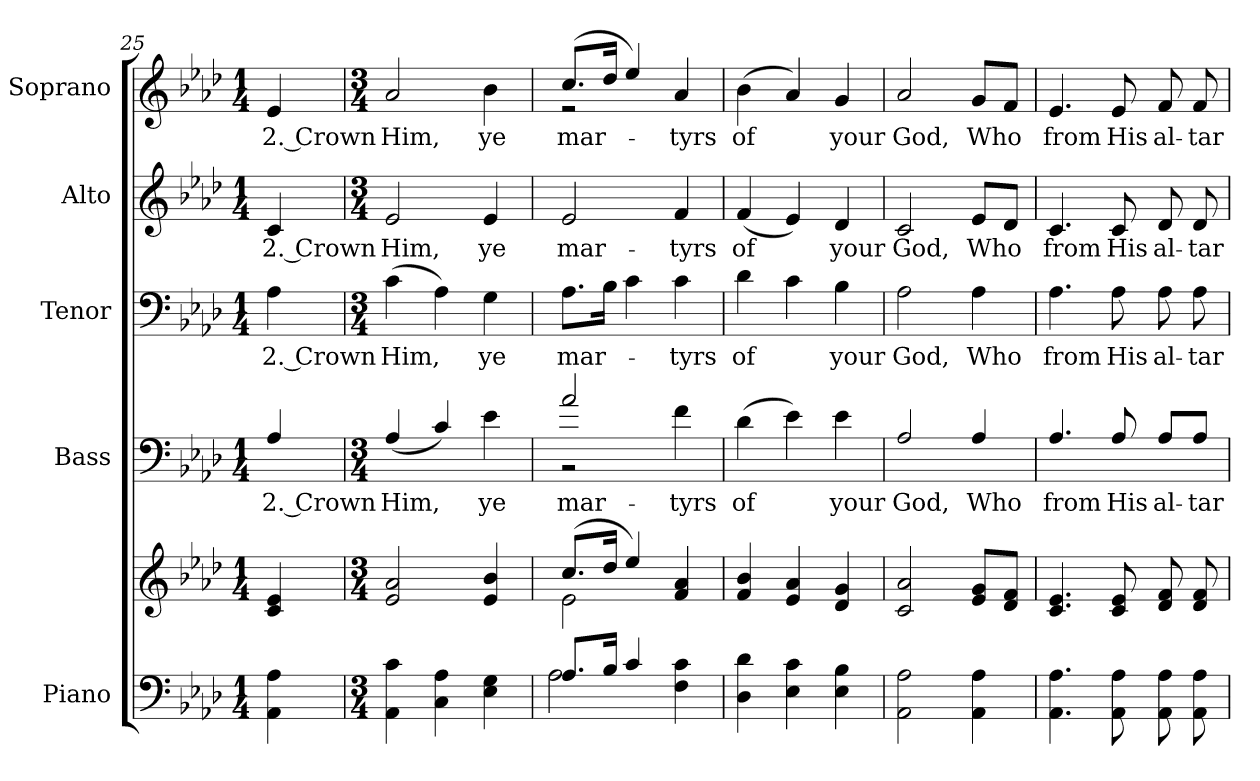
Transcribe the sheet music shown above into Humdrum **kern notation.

**kern	**kern	**kern	**text	**kern	**text	**kern	**text	**kern	**text
*part5	*part5	*part4	*part4	*part3	*part3	*part2	*part2	*part1	*part1
*staff6	*staff5	*staff4	*staff4	*staff3	*staff3	*staff2	*staff2	*staff1	*staff1
*I"Piano	*	*I"Bass	*	*I"Tenor	*	*I"Alto	*	*I"Soprano	*
*I'Pno.	*	*I'B.	*	*I'T.	*	*I'A.	*	*I'S.	*
!!LO:PB:g=z
*clefF4	*clefG2	*clefF4	*	*clefF4	*	*clefG2	*	*clefG2	*
*	*	*ITrd7c12	*	*	*	*	*	*	*
*k[b-e-a-d-]	*k[b-e-a-d-]	*k[b-e-a-d-]	*	*k[b-e-a-d-]	*	*k[b-e-a-d-]	*	*k[b-e-a-d-]	*
*f:	*f:	*f:	*	*f:	*	*f:	*	*f:	*
*M1/4	*M1/4	*M1/4	*	*M1/4	*	*M1/4	*	*M1/4	*
=25	=25	=25	=25	=25	=25	=25	=25	=25	=25
!	!	!	!LO:LY:b:color=#000000	!	!	!	!	!	!
!	!	!	!	!	!LO:LY:b:color=#000000	!	!	!	!
!	!	!	!	!	!	!	!LO:LY:b:color=#000000	!	!
!	!	!	!	!	!	!	!	!	!LO:LY:b:color=#000000
4AA-i\ 4A-i	4ci/ 4e-i	4AA-i/	2. Crown	4A-i\	2. Crown	4ci/	2. Crown	4e-i/	2. Crown
=26	=26	=26	=26	=26	=26	=26	=26	=26	=26
*M3/4	*M3/4	*M3/4	*	*M3/4	*	*M3/4	*	*M3/4	*
!	!	!	!LO:LY:b:color=#000000	!	!	!	!	!	!
!	!	!	!	!	!LO:LY:b:color=#000000	!	!	!	!
!	!	!	!	!	!	!	!LO:LY:b:color=#000000	!	!
!	!	!	!	!	!	!	!	!	!LO:LY:b:color=#000000
4AA-i\ 4ci	2e-i/ 2a-i	(4AA-i/	Him,	(4ci\	Him,	2e-i/	Him,	2a-i/	Him,
4Ci\ 4A-i	.	4Ci/)	.	4A-i\)	.	.	.	.	.
!	!	!	!LO:LY:b:color=#000000	!	!	!	!	!	!
!	!	!	!	!	!LO:LY:b:color=#000000	!	!	!	!
!	!	!	!	!	!	!	!LO:LY:b:color=#000000	!	!
!	!	!	!	!	!	!	!	!	!LO:LY:b:color=#000000
4E-i\ 4Gi	4e-i/ 4b-i	4E-i\	ye	4Gi\	ye	4e-i/	ye	4b-i\	ye
=27	=27	=27	=27	=27	=27	=27	=27	=27	=27
*^	*^	*	*	*	*	*	*	*	*
!	!	!	!	!	!LO:LY:b:color=#000000	!	!	!	!	!	!
*	*	*	*	*^	*	*	*	*	*	*	*
!	!	!	!	!	!	!	!	!LO:LY:b:color=#000000	!	!	!	!
!	!	!	!	!	!	!	!	!	!	!LO:LY:b:color=#000000	!	!
!	!	!	!	!	!	!	!	!	!	!	!	!LO:LY:b:color=#000000
*	*	*	*	*	*	*	*	*	*	*	*^	*
8.A-i/L	2A-i\	(8.cci/L	2e-i\	2A-i/	2r	mar-	8.A-i\L	mar-	2e-i/	mar-	(8.cci/L	2r	mar-
16B-i/Jk	.	16dd-i/Jk	.	.	.	.	16B-i\Jk	.	.	.	16dd-i/Jk	.	.
4ci/	.	4ee-i/)	.	.	.	.	4ci\	.	.	.	4ee-i/)	.	.
!	!	!	!	!	!	!LO:LY:b:color=#000000	!	!	!	!	!	!	!
!	!	!	!	!	!	!	!	!LO:LY:b:color=#000000	!	!	!	!	!
!	!	!	!	!	!	!	!	!	!	!LO:LY:b:color=#000000	!	!	!
!	!	!	!	!	!	!	!	!	!	!	!	!	!LO:LY:b:color=#000000
4Fi\ 4ci	4ryy	4fi/ 4a-i	4ryy	4Fi\	4ryy	-tyrs	4ci\	-tyrs	4fi/	-tyrs	4a-i/	4ryy	-tyrs
*v	*v	*	*	*v	*v	*	*	*	*	*	*v	*v	*
*	*v	*v	*	*	*	*	*	*	*	*
=28	=28	=28	=28	=28	=28	=28	=28	=28	=28
*^	*^	*^	*	*	*	*	*	*^	*
!	!	!	!	!	!	!LO:LY:b:color=#000000	!	!	!	!	!	!	!
*v	*v	*	*	*v	*v	*	*	*	*	*	*v	*v	*
*	*v	*v	*	*	*	*	*	*	*	*
*^	*^	*^	*	*	*	*	*	*^	*
!	!	!	!	!	!	!	!	!LO:LY:b:color=#000000	!	!	!	!	!
*v	*v	*	*	*v	*v	*	*	*	*	*	*v	*v	*
*	*v	*v	*	*	*	*	*	*	*	*
*^	*^	*^	*	*	*	*	*	*^	*
!	!	!	!	!	!	!	!	!	!	!LO:LY:b:color=#000000	!	!	!
*v	*v	*	*	*v	*v	*	*	*	*	*	*v	*v	*
*	*v	*v	*	*	*	*	*	*	*	*
*^	*^	*^	*	*	*	*	*	*^	*
!	!	!	!	!	!	!	!	!	!	!	!	!	!LO:LY:b:color=#000000
*v	*v	*	*	*v	*v	*	*	*	*	*	*v	*v	*
*	*v	*v	*	*	*	*	*	*	*	*
4D-i\ 4d-i	((4fi/ 4b-i	(4D-i\	of	4d-i\	of	(4fi/	of	(4b-i\	of
4E-i\ 4ci	4e-i/ 4a-i	4E-i\)	.	4ci\	.	4e-i/)	.	4a-i/)	.
!	!	!	!LO:LY:b:color=#000000	!	!	!	!	!	!
!	!	!	!	!	!LO:LY:b:color=#000000	!	!	!	!
!	!	!	!	!	!	!	!LO:LY:b:color=#000000	!	!
!	!	!	!	!	!	!	!	!	!LO:LY:b:color=#000000
4E-i\ 4B-i	4d-i/ 4gi	4E-i\	your	4B-i\	your	4d-i/	your	4gi/	your
=29	=29	=29	=29	=29	=29	=29	=29	=29	=29
!	!	!	!LO:LY:b:color=#000000	!	!	!	!	!	!
!	!	!	!	!	!LO:LY:b:color=#000000	!	!	!	!
!	!	!	!	!	!	!	!LO:LY:b:color=#000000	!	!
!	!	!	!	!	!	!	!	!	!LO:LY:b:color=#000000
2AA-i\ 2A-i	2ci/ 2a-i	2AA-i/	God,	2A-i\	God,	2ci/	God,	2a-i/	God,
!	!	!	!LO:LY:b:color=#000000	!	!	!	!	!	!
!	!	!	!	!	!LO:LY:b:color=#000000	!	!	!	!
!	!	!	!	!	!	!	!LO:LY:b:color=#000000	!	!
!	!	!	!	!	!	!	!	!	!LO:LY:b:color=#000000
4AA-i\ 4A-i	8e-i/ 8giL	4AA-i/	Who	4A-i\	Who	8e-i/L	Who	8gi/L	Who
.	8d-i/ 8fiJ	.	.	.	.	8d-i/J	.	8fi/J	.
=30	=30	=30	=30	=30	=30	=30	=30	=30	=30
!	!	!	!LO:LY:b:color=#000000	!	!	!	!	!	!
!	!	!	!	!	!LO:LY:b:color=#000000	!	!	!	!
!	!	!	!	!	!	!	!LO:LY:b:color=#000000	!	!
!	!	!	!	!	!	!	!	!	!LO:LY:b:color=#000000
4.AA-i\ 4.A-i	4.ci/ 4.e-i	4.AA-i/	from	4.A-i\	from	4.ci/	from	4.e-i/	from
!	!	!	!LO:LY:b:color=#000000	!	!	!	!	!	!
!	!	!	!	!	!LO:LY:b:color=#000000	!	!	!	!
!	!	!	!	!	!	!	!LO:LY:b:color=#000000	!	!
!	!	!	!	!	!	!	!	!	!LO:LY:b:color=#000000
8AA-i\ 8A-i	8ci/ 8e-i	8AA-i/	His	8A-i\	His	8ci/	His	8e-i/	His
!	!	!	!LO:LY:b:color=#000000	!	!	!	!	!	!
!	!	!	!	!	!LO:LY:b:color=#000000	!	!	!	!
!	!	!	!	!	!	!	!LO:LY:b:color=#000000	!	!
!	!	!	!	!	!	!	!	!	!LO:LY:b:color=#000000
8AA-i\ 8A-i	8d-i/ 8fi	8AA-i/L	al-	8A-i\	al-	8d-i/	al-	8fi/	al-
!	!	!	!LO:LY:b:color=#000000	!	!	!	!	!	!
!	!	!	!	!	!LO:LY:b:color=#000000	!	!	!	!
!	!	!	!	!	!	!	!LO:LY:b:color=#000000	!	!
!	!	!	!	!	!	!	!	!	!LO:LY:b:color=#000000
8AA-i\ 8A-i	8d-i/ 8fi	8AA-i/J	-tar	8A-i\	-tar	8d-i/	-tar	8fi/	-tar
=	=	=	=	=	=	=	=	=	=
*-	*-	*-	*-	*-	*-	*-	*-	*-	*-
